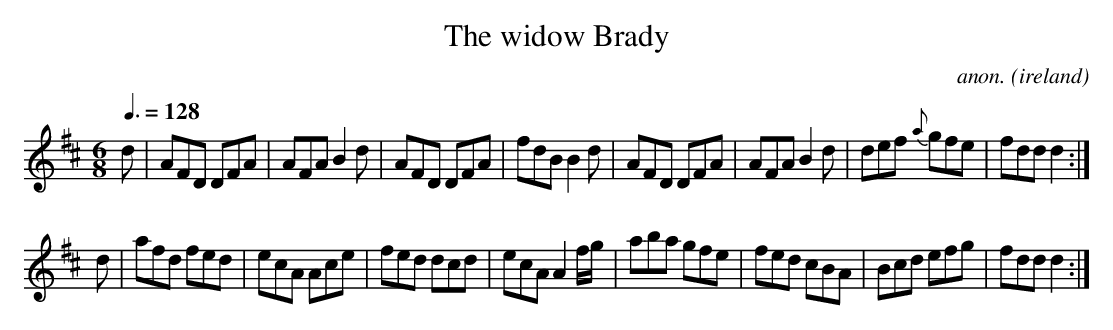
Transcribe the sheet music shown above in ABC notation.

X:1
T:The widow Brady
O:ireland
C:anon.
M:6/8
L:1/8
Q:3/8=128
K:D
d|AFD DFA|AFA B2d|AFD DFA|fdB B2d|AFD DFA|AFA B2d|def {a}gfe|fdd d2:|
d|afd fed|ecA Ace|fed dcd|ecA A2 f/g/|aba gfe|fed cBA|Bcd efg|fdd d2:|
